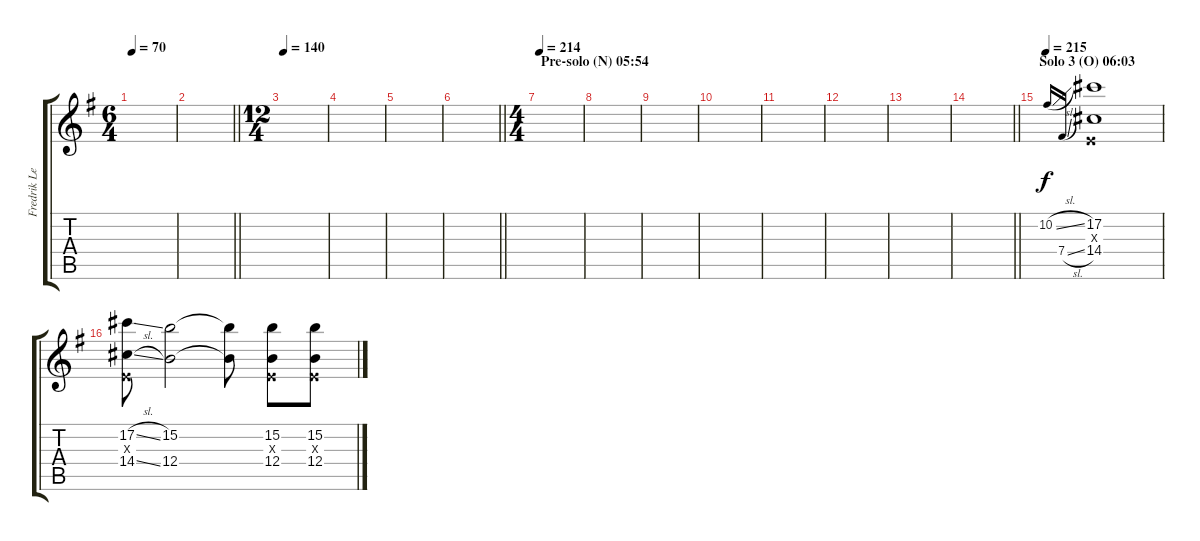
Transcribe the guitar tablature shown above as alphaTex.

\track ("Fredrik Lead" "Fredrik Le") {instrument overdrivenguitar}
\staff {score tabs}
\tuning (Db4 Ab3 E3 B2 Gb2 Db2) {hide}
\ts (6 4)
\tempo 70
\clef g2
\ks eminor
|
\barLineRight lightlight
|
\ts (12 4)
\tempo 140
|
|
|
\barLineRight lightlight
|
\ts (4 4)
\section ("" "Pre-solo (N) 05:54")
\tempo 214
|
|
|
|
|
|
|
\barLineRight lightlight
|
\section ("" "Solo 3 (O) 06:03")
\tempo 215
10.2{sl}.16{gr onbeat} 7.4{sl}.16{gr onbeat} (17.2 0.3{x} 14.4).1{volume 14} |
(17.2{sl} 0.3{x} 14.4{sl}).8 (15.2 12.4).2 (15.2{t} 12.4{t}).8 (15.2 0.3{x} 12.4).8 (15.2 0.3{x} 12.4).8
